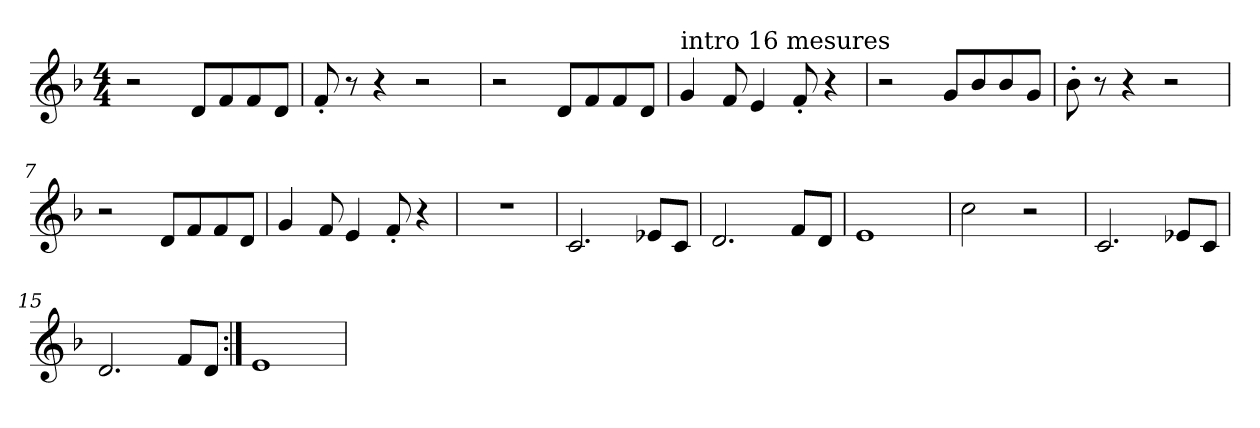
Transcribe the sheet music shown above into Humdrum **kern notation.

**kern
*part1
*staff1
*clefG2
*k[b-]
*F:
*M4/4
=1
2r
8d/L
8f/
8f/
8d/J
=2
8f'/
8r
4r
2r
=3
2r
8d/L
8f/
8f/
8d/J
=4
!LO:TX:a:t=intro 16 mesures
4g/
8f/
4e/
8f'/
4r
!!LO:LB:g=z
=5
2r
8g/L
8b-/
8b-/
8g/J
=6
8b-'\
8r
4r
2r
=7
2r
8d/L
8f/
8f/
8d/J
=8
4g/
8f/
4e/
8f'/
4r
!!LO:LB:g=z
=9
1r
=10
2.c/
8e-X/L
8c/J
=11
2.d/
8f/L
8d/J
=12
1e
!!LO:LB:g=z
=13
2cc\
2r
=14
2.c/
8e-X/L
8c/J
=15
2.d/
8f/L
8d/J
=16:|!
1e
=
*-
